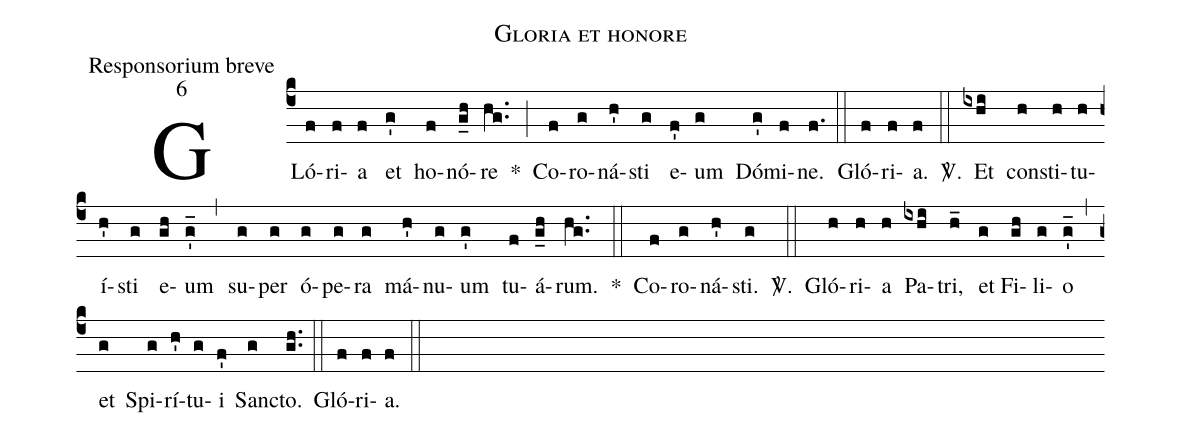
name:Gloria et honore;
office-part:Responsorium breve;
mode:6;
%%
(c4) GLó(f)ri(f)a(f) et(g') ho(f)nó(g_h)re(hg..) *(;) Co(f)ro(g)ná(h')sti(g) e(f')um(g) Dó(g')mi(f)ne.(f.) (::) Gló(f)ri(f)a.(f) <sp>V/</sp>.(::) Et(ixhi) con(h)sti(h)tu(h)í(h')sti(g) e(gh)um(g'_) (,) su(g)per(g) ó(g)pe(g)ra(g) má(h')nu(g)um(g') tu(f)á(g_h)rum.(hg..) *(::) Co(f)ro(g)ná(h')sti.(g) <sp>V/</sp>.(::) Gló(h)ri(h)a(h) Pa(ixhi)tri,(h_) et (g)Fi(gh)li(g)o(g'_) (,) et(g) Spi(g)rí(h')tu(g)i(f') San(g)cto.(g.h.) (::) Gló(f)ri(f)a.(f) (::)
